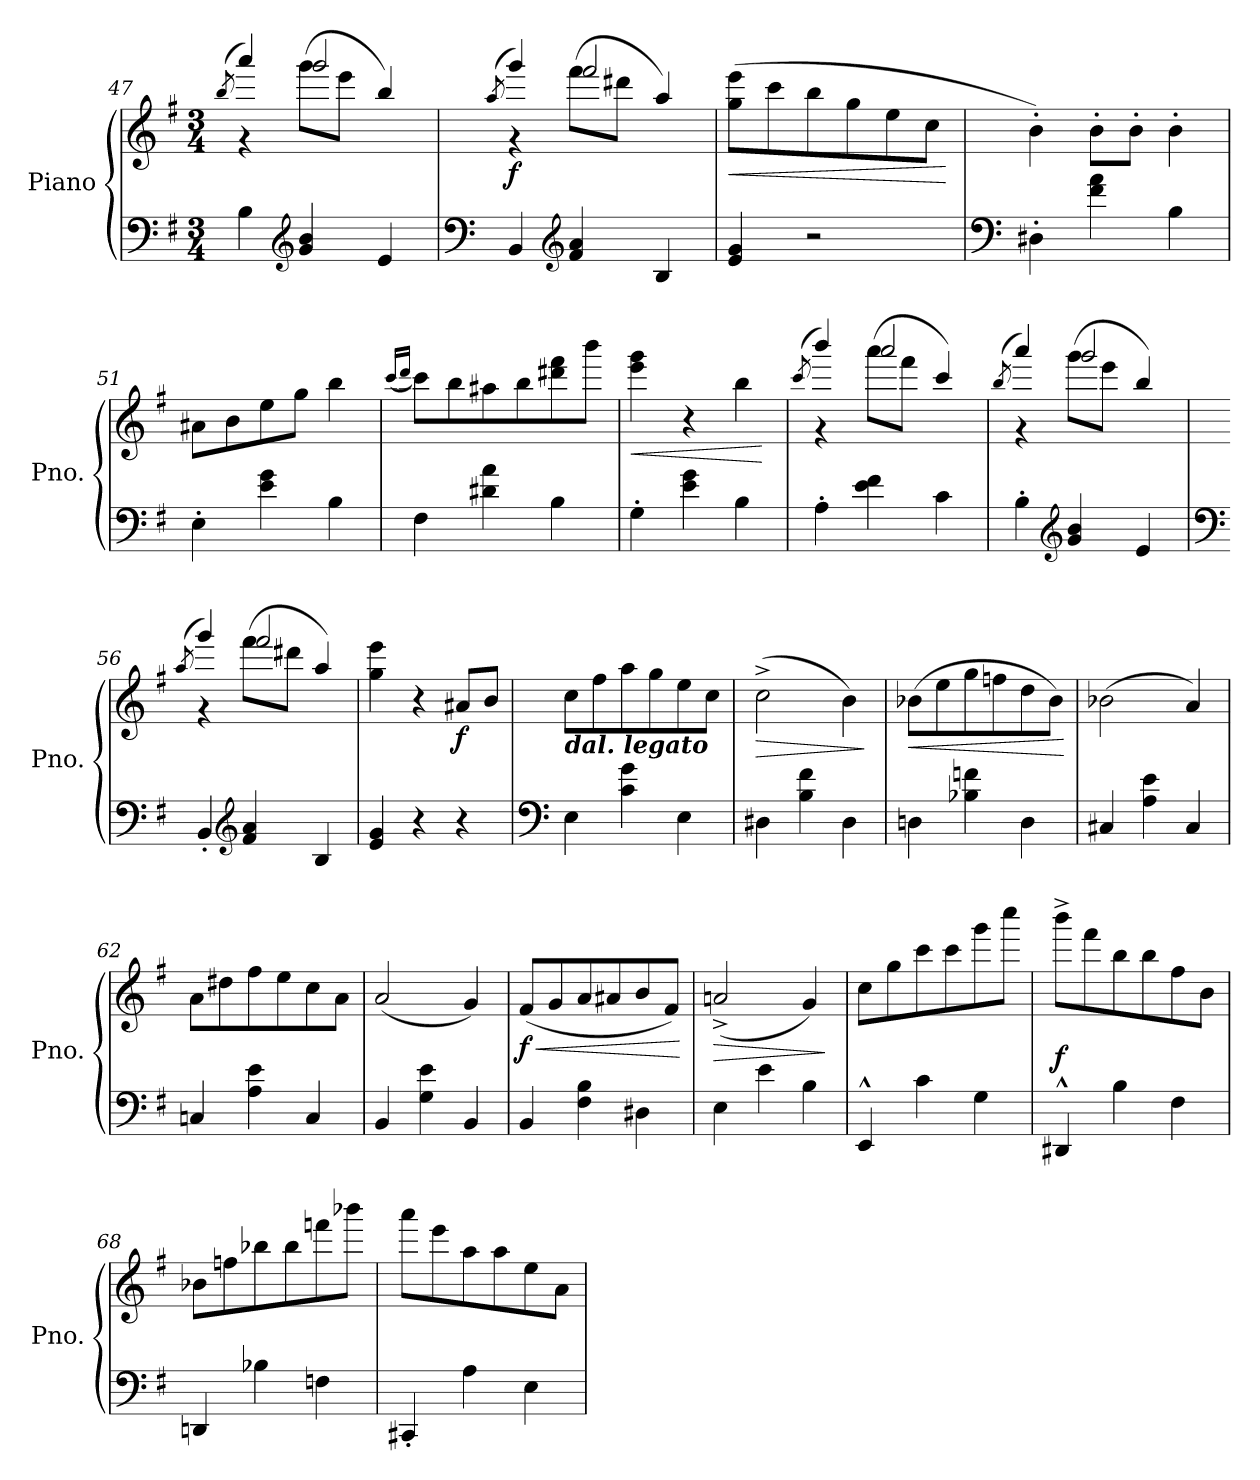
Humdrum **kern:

**kern	**kern	**dynam
*part1	*part1	*part1
*staff2	*staff1	*staff1/2
*I"Piano	*	*
*I'Pno.	*	*
*clefF4	*clefG2	*
*k[f#]	*k[f#]	*
*M3/4	*M3/4	*
*MM240	*MM240	*
=47	=47	=47
.	(<8qbb/	.
*	*^	*
4B\	4aaa/)	4r	.
*clefG2	*	*	*
*	*MM340	*	*
4g/ 4b/	(>8ggg\L	2ggg/	.
.	8eee\J	.	.
4e/	4bb/)	.	.
!!LO:LB:g=z	!!
=48	=48	=48	=48
*clefF4	*	*	*
*	*MM240	*	*
.	(<8qaa/	.	.
!	!	!	!LO:DY:b
4BB/	4ggg/)	4r	f
*clefG2	*	*	*
*	*MM340	*	*
4f#/ 4a/	(>8fff#\L	2fff#/	.
.	8ddd#X\J	.	.
4B/	4aa/)	.	.
*	*v	*v	*
=49	=49	=49
*	*MM330	*
!	!	!LO:HP:b
4e/ 4g/	(>8gg\ 8eee\L	<
.	8ccc\	.
*	*MM300	*
2r	8bb\	.
.	8gg\	.
*	*MM280	*
.	8ee\	.
.	8cc\J	.
.	.	[
=50	=50	=50
*clefF4	*	*
*	*MM250	*
4D#X'\	4b'\)	.
*	*MM300	*
4f#\ 4a\	8b'\L	.
.	8b'\J	.
4B\	4b'\	.
=51	=51	=51
*	*MM330	*
4E'\	8a#X\L	.
.	8b\	.
4e\ 4g\	8ee\	.
.	8gg\J	.
4B\	4bb\	.
=52	=52	=52
*	*MM170	*
.	(<16qccc/LL	.
.	16qddd/JJ	.
4F#\	8ccc\L)	.
*	*MM330	*
.	8bb\	.
4d#X\ 4a\	8aa#X\	.
.	8bb\	.
4B\	8ddd#X\ 8fff#\	.
*	*MM220	*
.	8bbb\J	.
=53	=53	=53
!	!	!LO:HP:b
4G'\	4eee\ 4ggg\	<
*	*MM300	*
4e\ 4g\	4r	.
4B\	4bb\	.
.	.	[
!!LO:LB:g=z
=54	=54	=54
*	*MM240	*
.	(<8qccc/	.
*	*^	*
4A'\	4bbb/)	4r	.
*	*MM310	*	*
4e\ 4f#\	(>8aaa\L	2aaa/	.
.	8fff#\J	.	.
4c\	4ccc/)	.	.
=55	=55	=55	=55
*	*MM190	*	*
.	(<8qbb/	.	.
4B'\	4aaa/)	4r	.
*clefG2	*	*	*
*	*MM260	*	*
4g/ 4b/	(>8ggg\L	2ggg/	.
.	8eee\J	.	.
4e/	4bb/)	.	.
=56	=56	=56	=56
*clefF4	*	*	*
*	*MM200	*	*
.	(<8qaa/	.	.
4BB'/	4ggg/)	4r	.
*clefG2	*	*	*
*	*MM250	*	*
4f#/ 4a/	(>8fff#\L	2fff#/	.
.	8ddd#X\J	.	.
4B/	4aa/)	.	.
*	*v	*v	*
=57	=57	=57
*	*MM200	*
4e/ 4g/	4gg\ 4eee\	.
*	*MM190	*
4r	4r	.
*	*MM110	*
!	!	!LO:DY:b
4r	8a#X/L	f
.	8b/J	.
=58	=58	=58
*clefF4	*	*
*	*MM110	*
!	!LO:TX:b:Bi:t=dal.        legato	!
4E\	8cc\L	.
*	*MM200	*
.	8ff#\	.
4c\ 4g\	8aa\	.
.	8gg\	.
*	*MM320	*
4E\	8ee\	.
.	8cc\J	.
=59	=59	=59
*	*MM200	*
!	!	!LO:HP:b
4D#X\	(>2cc^\	>
4B\ 4f#\	.	.
4D#\	4b\)	.
.	.	]
!!LO:LB:g=z
=60	=60	=60
*	*MM240	*
!	!	!LO:HP:b
4Dn\	(>8b-X\L	<
.	8ee\	.
*	*MM300	*
4B-X\ 4fn\	8gg\	.
.	8ffn\	.
4D\	8dd\	.
.	8b-\J)	.
.	.	[
=61	=61	=61
4C#X/	(>2b-X\	.
4A\ 4e\	.	.
4C#/	4a/)	.
=62	=62	=62
*	*MM230	*
4Cn/	8a\L	.
.	8dd#X\	.
*	*MM260	*
4A\ 4e\	8ff#\	.
.	8ee\	.
*	*MM330	*
4C/	8cc\	.
.	8a\J	.
=63	=63	=63
4BB/	(<2a/	.
4G\ 4e\	.	.
4BB/	4g/)	.
=64	=64	=64
*	*MM220	*
!	!	!LO:HP:b
!	!	!LO:DY:n=1:b
4BB/	(<8f#/L	< f
*	*MM320	*
.	8g/	.
4F#\ 4B\	8a/	.
.	8a#X/	.
4D#X\	8b/	.
.	8f#/J)	.
.	.	[
=65	=65	=65
*	*MM280	*
!	!	!LO:HP:b
4E\	(<2an^/	>
4e\	.	.
*	*MM130	*
4B\	4g/)	.
.	.	]
=66	=66	=66
*	*MM170	*
4EE^^/	8cc\L	.
.	8gg\	.
*	*MM270	*
4c\	8ccc\	.
.	8ccc\	.
4G\	8ggg\	.
.	8cccc\J	.
=67	=67	=67
*	*MM230	*
!	!	!LO:DY:a=2
4DD#X^^/	8bbb^\L	f
.	8fff#\	.
*	*MM330	*
4B\	8bb\	.
.	8bb\	.
4F#\	8ff#\	.
.	8b\J	.
!!LO:PB:g=z
=68	=68	=68
4DDn/	8b-X\L	.
.	8ffn\	.
4B-X\	8bb-X\	.
.	8bb-\	.
4Fn\	8fffn\	.
.	8bbb-X\J	.
=69	=69	=69
4CC#X'/	8aaa\L	.
.	8eee\	.
4A\	8aa\	.
.	8aa\	.
4E\	8ee\	.
.	8a\J	.
=	=	=
*-	*-	*-
